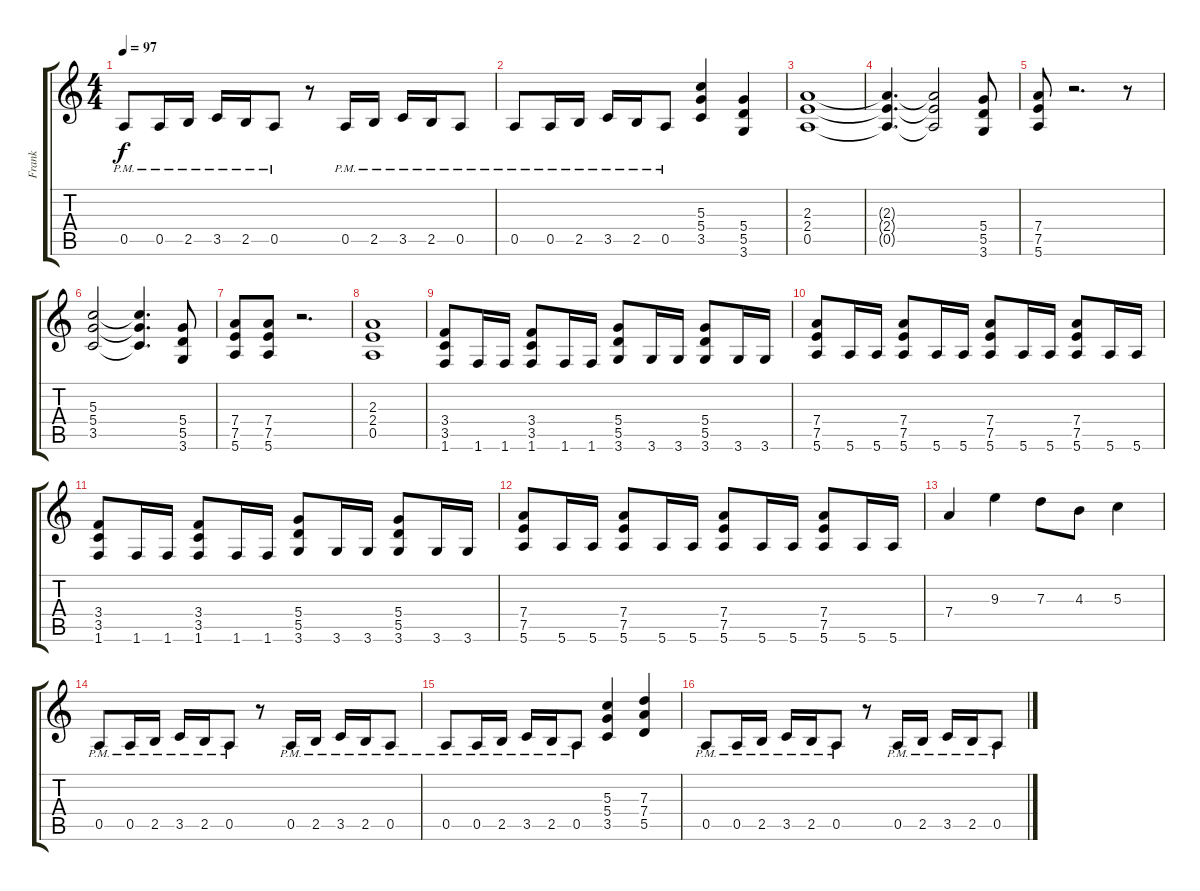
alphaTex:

\track ("Frank" "Frank") {instrument distortionguitar}
\staff {score tabs}
\tuning (E4 B3 G3 D3 A2 E2) {hide}
\ts (4 4)
\tempo 97
\clef g2
\ks c
0.5{pm}.8{dy f} 0.5{pm}.16 2.5{pm}.16 3.5{pm}.16 2.5{pm}.16 0.5{pm}.8 r.8 0.5{pm}.16 2.5{pm}.16 3.5{pm}.16 2.5{pm}.16 0.5{pm}.8 |
0.5{pm}.8 0.5{pm}.16 2.5{pm}.16 3.5{pm}.16 2.5{pm}.16 0.5{pm}.8 (5.3 5.4 3.5).4 (5.4 5.5 3.6).4 |
(2.3 2.4 0.5).1 |
(2.3{t} 2.4{t} 0.5{t}).4{d} (2.3{t} 2.4{t} 0.5{t}).2 (5.4 5.5 3.6).8 |
(7.4 7.5 5.6).8 r.2{d} r.8 |
(5.3 5.4 3.5).2 (5.3{t} 5.4{t} 3.5{t}).4{d} (5.4 5.5 3.6).8 |
(7.4 7.5 5.6).8 (7.4 7.5 5.6).8 r.2{d} |
(2.3 2.4 0.5).1 |
(3.4 3.5 1.6).8 1.6.16 1.6.16 (3.4 3.5 1.6).8 1.6.16 1.6.16 (5.4 5.5 3.6).8 3.6.16 3.6.16 (5.4 5.5 3.6).8 3.6.16 3.6.16 |
(7.4 7.5 5.6).8 5.6.16 5.6.16 (7.4 7.5 5.6).8 5.6.16 5.6.16 (7.4 7.5 5.6).8 5.6.16 5.6.16 (7.4 7.5 5.6).8 5.6.16 5.6.16 |
(3.4 3.5 1.6).8 1.6.16 1.6.16 (3.4 3.5 1.6).8 1.6.16 1.6.16 (5.4 5.5 3.6).8 3.6.16 3.6.16 (5.4 5.5 3.6).8 3.6.16 3.6.16 |
(7.4 7.5 5.6).8 5.6.16 5.6.16 (7.4 7.5 5.6).8 5.6.16 5.6.16 (7.4 7.5 5.6).8 5.6.16 5.6.16 (7.4 7.5 5.6).8 5.6.16 5.6.16 |
7.4.4 9.3.4 7.3.8 4.3.8 5.3.4 |
0.5{pm}.8 0.5{pm}.16 2.5{pm}.16 3.5{pm}.16 2.5{pm}.16 0.5{pm}.8 r.8 0.5{pm}.16 2.5{pm}.16 3.5{pm}.16 2.5{pm}.16 0.5{pm}.8 |
0.5{pm}.8 0.5{pm}.16 2.5{pm}.16 3.5{pm}.16 2.5{pm}.16 0.5{pm}.8 (5.3 5.4 3.5).4 (7.3 7.4 5.5).4 |
0.5{pm}.8 0.5{pm}.16 2.5{pm}.16 3.5{pm}.16 2.5{pm}.16 0.5{pm}.8 r.8 0.5{pm}.16 2.5{pm}.16 3.5{pm}.16 2.5{pm}.16 0.5{pm}.8
